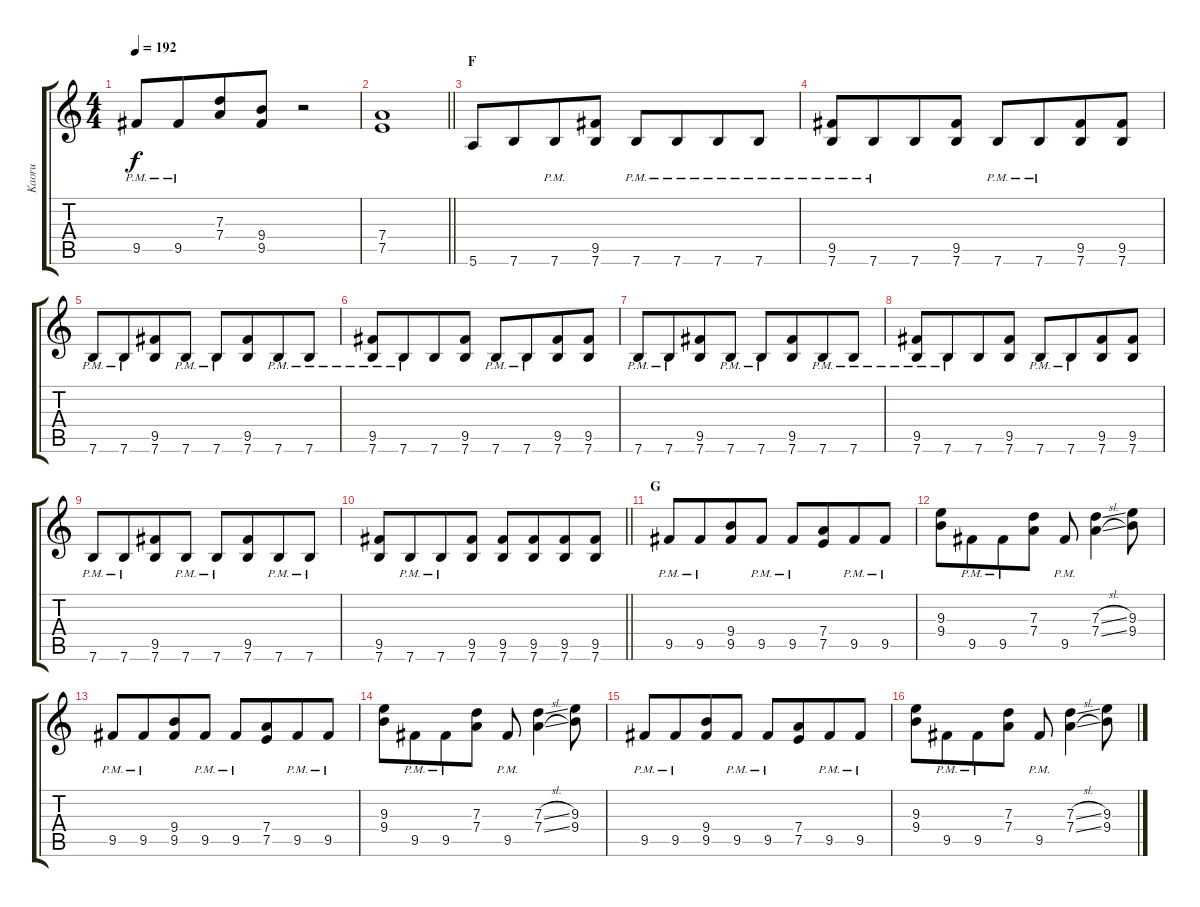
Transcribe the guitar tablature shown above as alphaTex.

\track ("Kaoru" "Kaoru") {instrument overdrivenguitar}
\staff {score tabs}
\tuning (E4 B3 G3 D3 A2 E2) {hide}
\ts (4 4)
\tempo 192
\clef g2
\ks c
9.5{pm}.8{dy f beam Up} 9.5{pm}.8{beam Up beam merge} (7.3 7.4).8{beam Up} (9.4 9.5).8{beam Up} r.2 |
\barLineRight lightlight
(7.4 7.5).1 |
\section ("" "F")
5.6.8 7.6.8{beam merge} 7.6{pm}.8 (9.5 7.6).8 7.6{pm}.8 7.6{pm}.8{beam merge} 7.6{pm}.8 7.6{pm}.8 |
(9.5{pm} 7.6{pm}).8 7.6{pm}.8{beam merge} 7.6.8 (9.5 7.6).8 7.6{pm}.8 7.6{pm}.8{beam merge} (9.5 7.6).8 (9.5 7.6).8 |
7.6{pm}.8 7.6{pm}.8{beam merge} (9.5 7.6).8 7.6{pm}.8 7.6{pm}.8 (9.5 7.6).8{beam merge} 7.6{pm}.8 7.6{pm}.8 |
(9.5{pm} 7.6{pm}).8 7.6{pm}.8{beam merge} 7.6.8 (9.5 7.6).8 7.6{pm}.8 7.6{pm}.8{beam merge} (9.5 7.6).8 (9.5 7.6).8 |
7.6{pm}.8 7.6{pm}.8{beam merge} (9.5 7.6).8 7.6{pm}.8 7.6{pm}.8 (9.5 7.6).8{beam merge} 7.6{pm}.8 7.6{pm}.8 |
(9.5{pm} 7.6{pm}).8 7.6{pm}.8{beam merge} 7.6.8 (9.5 7.6).8 7.6{pm}.8 7.6{pm}.8{beam merge} (9.5 7.6).8 (9.5 7.6).8 |
7.6{pm}.8 7.6{pm}.8{beam merge} (9.5 7.6).8 7.6{pm}.8 7.6{pm}.8 (9.5 7.6).8{beam merge} 7.6{pm}.8 7.6{pm}.8 |
\barLineRight lightlight
(9.5 7.6).8{beam merge} 7.6{pm}.8{beam merge} 7.6{pm}.8 (9.5 7.6).8 (9.5 7.6).8 (9.5 7.6).8{beam merge} (9.5 7.6).8 (9.5 7.6).8 |
\section ("" "G")
9.5{pm}.8 9.5{pm}.8{beam merge} (9.4 9.5).8 9.5{pm}.8 9.5{pm}.8 (7.4 7.5).8{beam merge} 9.5{pm}.8 9.5{pm}.8 |
(9.3 9.4).8 9.5{pm}.8{beam merge} 9.5{pm}.8 (7.3 7.4).8 9.5{pm}.8 (7.3{sl} 7.4{sl}).4 (9.3 9.4).8 |
9.5{pm}.8 9.5{pm}.8{beam merge} (9.4 9.5).8 9.5{pm}.8 9.5{pm}.8 (7.4 7.5).8{beam merge} 9.5{pm}.8 9.5{pm}.8 |
(9.3 9.4).8 9.5{pm}.8{beam merge} 9.5{pm}.8 (7.3 7.4).8 9.5{pm}.8 (7.3{sl} 7.4{sl}).4 (9.3 9.4).8 |
9.5{pm}.8 9.5{pm}.8{beam merge} (9.4 9.5).8 9.5{pm}.8 9.5{pm}.8 (7.4 7.5).8{beam merge} 9.5{pm}.8 9.5{pm}.8 |
(9.3 9.4).8 9.5{pm}.8{beam merge} 9.5{pm}.8 (7.3 7.4).8 9.5{pm}.8 (7.3{sl} 7.4{sl}).4 (9.3 9.4).8
